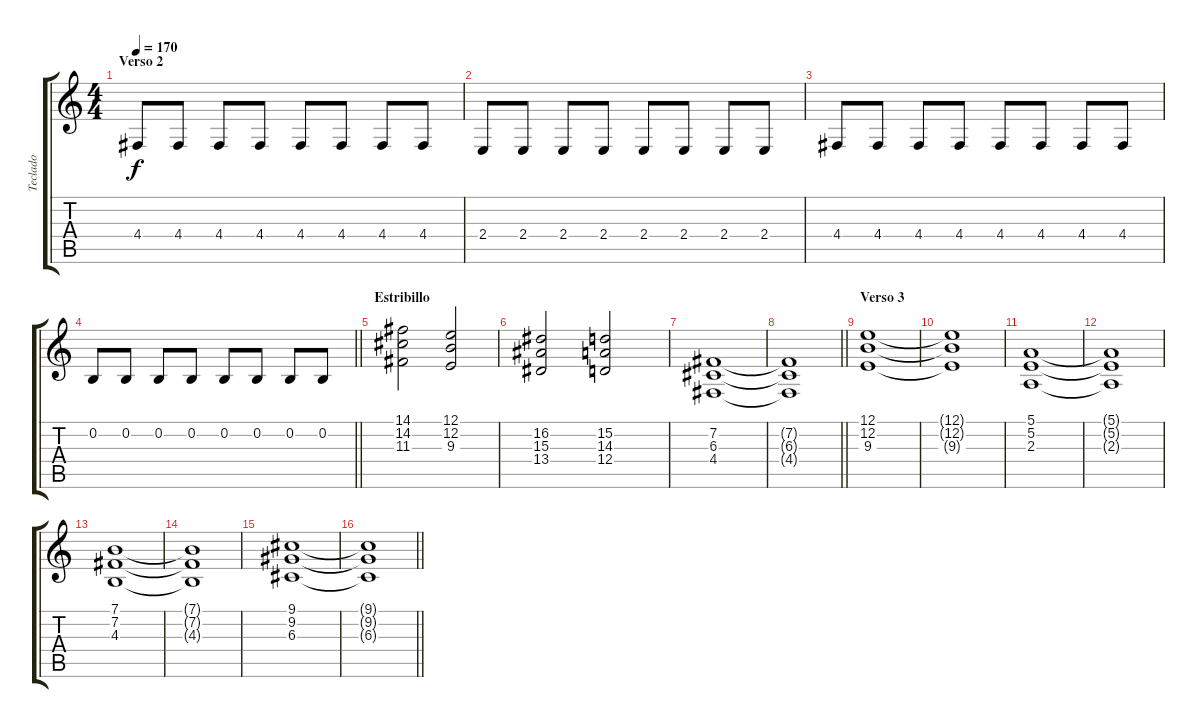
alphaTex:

\track ("Teclado" "Teclado") {instrument drawbarorgan}
\staff {score tabs}
\tuning (E4 B3 G3 D3 A2 E2) {hide}
\ts (4 4)
\section ("" "Verso 2")
\tempo 170
\clef g2
\ks c
4.4.8{dy f} 4.4.8 4.4.8 4.4.8 4.4.8 4.4.8 4.4.8 4.4.8 |
2.4.8 2.4.8 2.4.8 2.4.8 2.4.8 2.4.8 2.4.8 2.4.8 |
4.4.8 4.4.8 4.4.8 4.4.8 4.4.8 4.4.8 4.4.8 4.4.8 |
\barLineRight lightlight
0.2.8 0.2.8 0.2.8 0.2.8 0.2.8 0.2.8 0.2.8 0.2.8 |
\section ("" "Estribillo")
(14.1 14.2 11.3).2 (12.1 12.2 9.3).2 |
(16.2 15.3 13.4).2 (15.2 14.3 12.4).2 |
(7.2 6.3 4.4).1 |
\barLineRight lightlight
(7.2{t} 6.3{t} 4.4{t}).1 |
\section ("" "Verso 3")
(12.1 12.2 9.3).1 |
(12.1{t} 12.2{t} 9.3{t}).1 |
(5.1 5.2 2.3).1 |
(5.1{t} 5.2{t} 2.3{t}).1 |
(7.1 7.2 4.3).1 |
(7.1{t} 7.2{t} 4.3{t}).1 |
(9.1 9.2 6.3).1 |
\barLineRight lightlight
(9.1{t} 9.2{t} 6.3{t}).1
